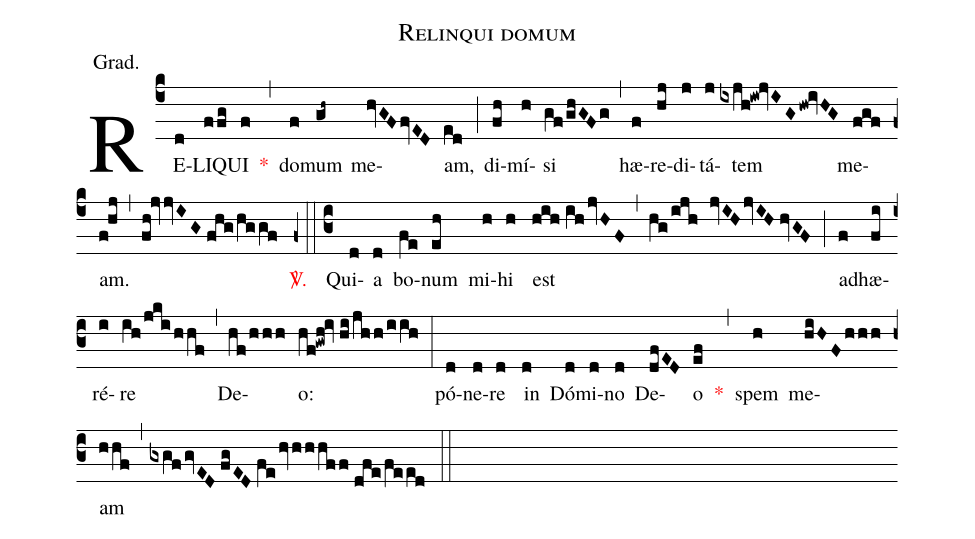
name:Relinqui domum;
annotation:Grad.;
mode:V.;
office-part:Gradual;
%%
(c4) RE(d)LI(ffg)QUI(f) <v>\red{*}</v>(,) do(f)mum(gh~) me(hvGF/fvED)am,(ed) (;) di(fh)mí(h)si(gf/ghGFg) (,) hæ(f)re(hj)di(j)tá(j)tem(ixjh!iw!jvIG/hw!ivHG) me(fgf)am.(f!hj) (,) (fh!jvvIG//fhg/hggf) <v>\red{\Vbar.}</v>(z0::c3) Qui(d)a(d) bo(fe)num(eh) mi(h)hi(h) est(hih//ih/jvHF) (,) (hg/ijh jvIH/jvIH//hvGF) (;) ad(f)hæ(fi)ré(i)re(ih/jki/hhf) (,) De(hf/hhh)o:(hf!gwh!iv//hi/jhh/iih) (:) pó(d)ne(d)re(d) in(d) Dó(d)mi(d)no(d) De(dfED)o(ef) <v>\red{*}</v>(,) spem(h) me(hiHF/hhh)am(hhf) (,) (gxgf/gvED//fgED//fe/hvhhhff//dfe/feed) (::)
